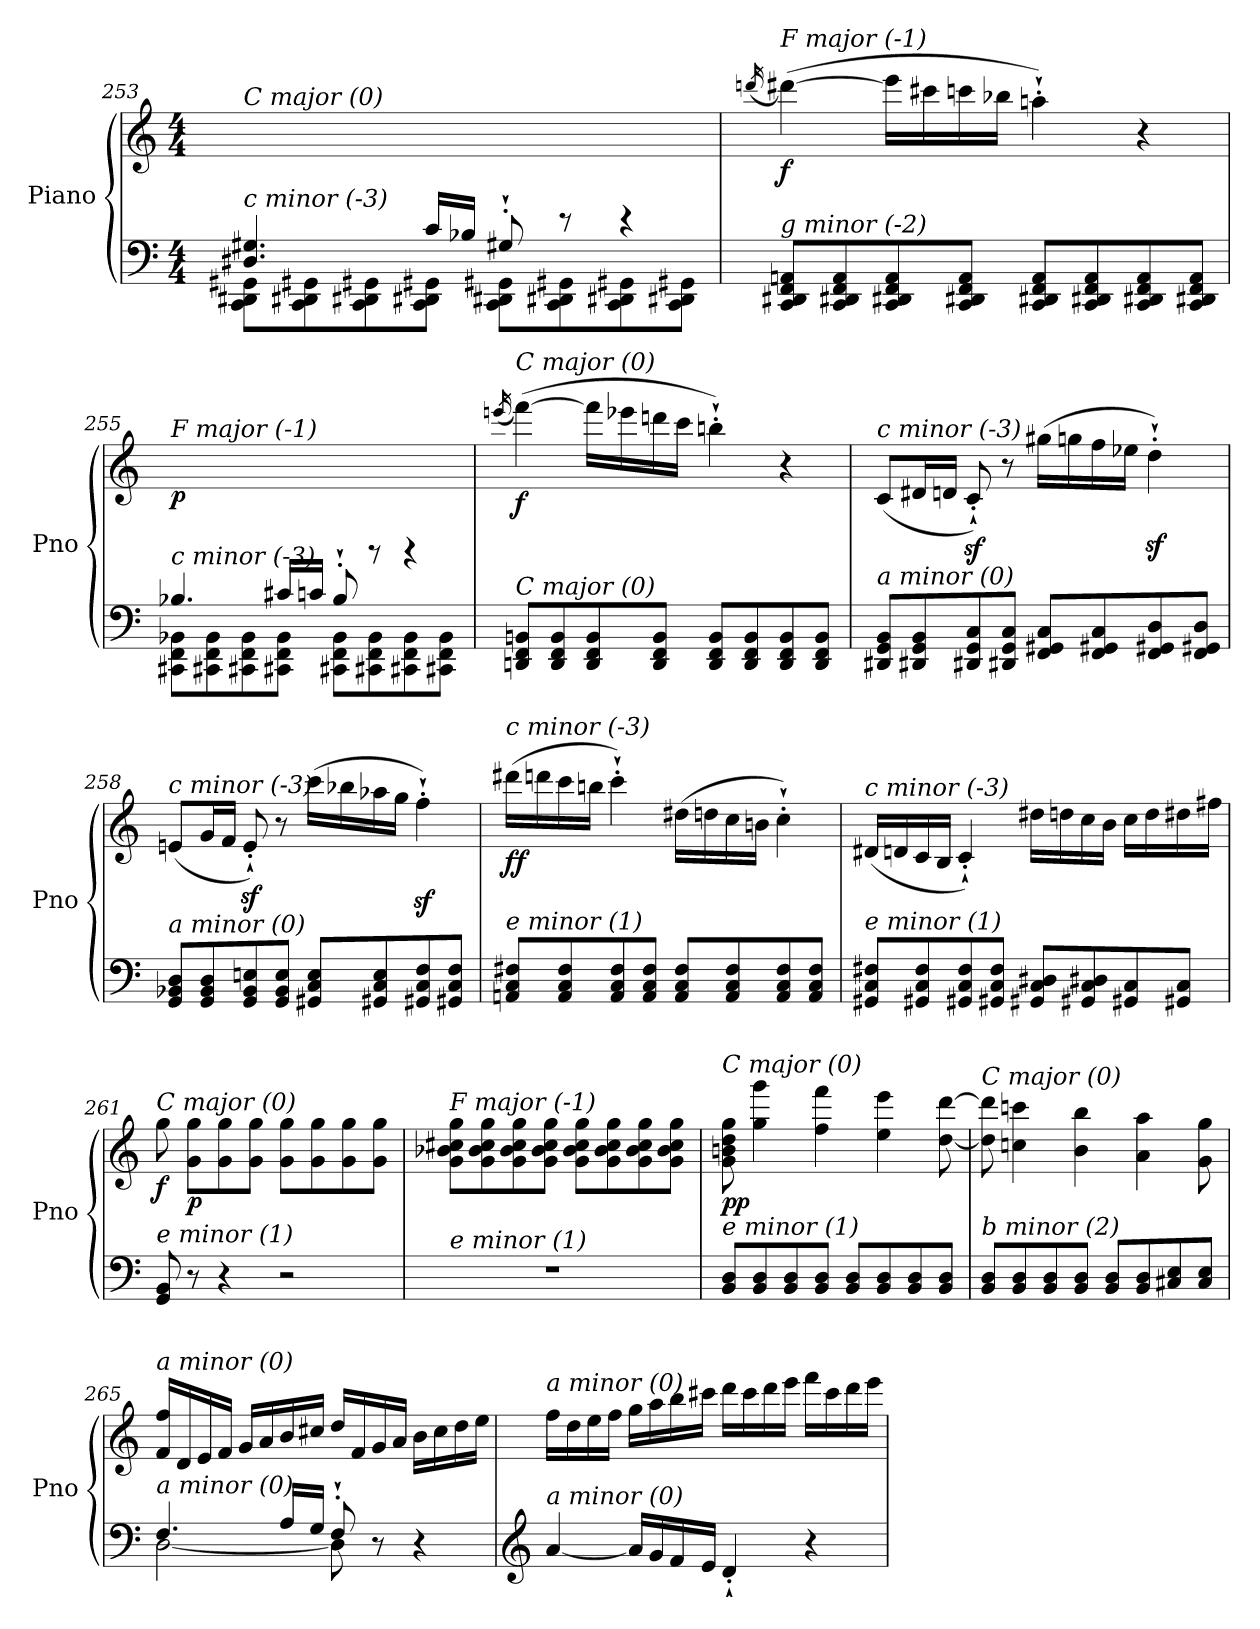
**kern	**kern	**dynam
*part1	*part1	*part1
*staff2	*staff1	*staff1/2
*I"Piano	*	*
*I'Pno	*	*
!!LO:PB:g=z
*clefF4	*clefG2	*
*k[]	*k[]	*
*M4/4	*M4/4	*
=253	=253	=253
*^	*	*
!	!	!LO:TX:i:t=C major (0)	!
!LO:TX:i:t=c minor (-3)	!	!	!
4.D#Xi/ 4.G#Xi/	8CC\ 8DD#Xi\ 8GG#Xi\L	2ryy	.
.	8CC\ 8DD#Xi\ 8GG#Xi\	.	.
.	8CC\ 8DD#Xi\ 8GG#Xi\	.	.
16c/LL	8CC\ 8DD#Xi\ 8GG#Xi\J	.	.
16B-X/JJ	.	.	.
8G#X`'i/	8CC\ 8DD#Xi\ 8GG#Xi\L	8ryy	.
4.ryy	8CC\ 8DD#Xi\ 8GG#Xi\	8rGG	.
.	8CC\ 8DD#Xi\ 8GG#Xi\	4rGG	.
.	8CC\ 8DD#Xi\ 8GG#Xi\J	.	.
*v	*v	*	*
=254	=254	=254
.	(16qdddn/	.
!	!LO:TX:i:t=F major (-1)	!
!LO:TX:i:t=g minor (-2)	!	!
!	!	!LO:DY:b
8CC/ 8DD#Xi/ 8FF/ 8AAn/L	([4ddd#Xi\)	f
8CC/ 8DD#Xi/ 8FF/ 8AA/	.	.
8CC/ 8DD#Xi/ 8FF/ 8AA/	16eee-\LL]	.
.	16ccc#Xi\	.
8CC/ 8DD#Xi/ 8FF/ 8AA/J	16ccc\	.
.	16bb-X\JJ	.
8CC/ 8DD#Xi/ 8FF/ 8AA/L	4aan`'\)	.
8CC/ 8DD#Xi/ 8FF/ 8AA/	.	.
8CC/ 8DD#Xi/ 8FF/ 8AA/	4r	.
8CC/ 8DD#Xi/ 8FF/ 8AA/J	.	.
=255	=255	=255
*^	*	*
!	!	!LO:TX:i:t=F major (-1)	!
!LO:TX:i:t=c minor (-3)	!	!	!
!	!	!	!LO:DY:b
4.B-X/	8CC#Xi\ 8FF\ 8BB-X\L	2ryy	p
.	8CC#Xi\ 8FF\ 8BB-\	.	.
.	8CC#Xi\ 8FF\ 8BB-\	.	.
16c#Xi/LL	8CC#Xi\ 8FF\ 8BB-\J	.	.
16c/JJ	.	.	.
8B-`'/	8CC#Xi\ 8FF\ 8BB-\L	8ryy	.
4.ryy	8CC#Xi\ 8FF\ 8BB-\	8rGG	.
.	8CC#Xi\ 8FF\ 8BB-\	4rGG	.
.	8CC#Xi\ 8FF\ 8BB-\J	.	.
*v	*v	*	*
!!LO:LB:g=z
=256	=256	=256
.	(16qeeen/	.
!	!LO:TX:i:t=C major (0)	!
!LO:TX:i:t=C major (0)	!	!
!	!	!LO:DY:b
8DDn/ 8FF/ 8BBn/L	([4fff\)	f
8DD/ 8FF/ 8BB/	.	.
8DD/ 8FF/ 8BB/	16fff\LL]	.
.	16eee-Xj\	.
8DD/ 8FF/ 8BB/J	16dddn\	.
.	16ccc\JJ	.
8DD/ 8FF/ 8BB/L	4bbn`'\)	.
8DD/ 8FF/ 8BB/	.	.
8DD/ 8FF/ 8BB/	4r	.
8DD/ 8FF/ 8BB/J	.	.
=257	=257	=257
!	!LO:TX:i:t=c minor (-3)	!
!LO:TX:i:t=a minor (0)	!	!
8DD#Xi/ 8GG/ 8BB/L	(8c/L	.
8DD#Xi/ 8GG/ 8BB/	16d#Xi/L	.
.	16d/JJ	.
8DD#Xi/ 8GG/ 8C/	8cz<`'/)	.
8DD#Xi/ 8GG/ 8C/J	8r	.
8FF/ 8GG#Xi/ 8C/L	(16gg#Xi\LL	.
.	16gg\	.
8FF/ 8GG#Xi/ 8C/	16ff\	.
.	16ee-Xj\JJ	.
8FF/ 8GG#Xi/ 8D/	4ddz<`'\)	.
8FF/ 8GG#Xi/ 8D/J	.	.
=258	=258	=258
!	!LO:TX:i:t=c minor (-3)	!
!LO:TX:i:t=a minor (0)	!	!
8GG/ 8BB-X/ 8D/L	(8en/L	.
8GG/ 8BB-/ 8D/	16g/L	.
.	16f/JJ	.
8GG/ 8BB-/ 8En/	8ez<`'/)	.
8GG/ 8BB-/ 8E/J	8r	.
8GG#Xi/ 8C/ 8E/L	(16ccc\LL	.
.	16bb-X\	.
8GG#Xi/ 8C/ 8E/	16aa-Xj\	.
.	16gg\JJ	.
8GG#Xi/ 8C/ 8F/	4ffz<`'\)	.
8GG#Xi/ 8C/ 8F/J	.	.
!!LO:LB:g=z
=259	=259	=259
!	!LO:TX:i:t=c minor (-3)	!
!LO:TX:i:t=e minor (1)	!	!
!	!	!LO:DY:b
8AAn/ 8C/ 8F#X/L	(16ddd#Xi\LL	ff
.	16ddd\	.
8AA/ 8C/ 8F#/	16ccc\	.
.	16bbn\JJ	.
8AA/ 8C/ 8F#/	4ccc`'\)	.
8AA/ 8C/ 8F#/J	.	.
8AA/ 8C/ 8F#/L	(16dd#Xi\LL	.
.	16dd\	.
8AA/ 8C/ 8F#/	16cc\	.
.	16bn\JJ	.
8AA/ 8C/ 8F#/	4cc`'\)	.
8AA/ 8C/ 8F#/J	.	.
=260	=260	=260
!	!LO:TX:i:t=c minor (-3)	!
!LO:TX:i:t=e minor (1)	!	!
8GG#Xi/ 8C/ 8F#X/L	(16d#Xi/LL	.
.	16d/	.
8GG#Xi/ 8C/ 8F#/	16c/	.
.	16B/JJ	.
8GG#Xi/ 8C/ 8F#/	4c`'/)	.
8GG#Xi/ 8C/ 8F#/J	.	.
8GG#Xi/ 8C/ 8D#Xi/L	16dd#Xi\LL	.
.	16dd\	.
8GG#Xi/ 8C/ 8D#Xi/	16cc\	.
.	16b\JJ	.
8GG#Xi/ 8C/	16cc\LL	.
.	16dd\	.
8GG#Xi/ 8C/J	16dd#Xi\	.
.	16ff#X\JJ	.
=261	=261	=261
!	!LO:TX:i:t=C major (0)	!
!LO:TX:i:t=e minor (1)	!	!
!	!	!LO:DY:b
8GG/ 8BB/	8gg\	f
!	!	!LO:DY:b
8r	8g\ 8gg\L	p
4r	8g\ 8gg\	.
.	8g\ 8gg\J	.
2r	8g\ 8gg\L	.
.	8g\ 8gg\	.
.	8g\ 8gg\	.
.	8g\ 8gg\J	.
!!LO:LB:g=z
=262	=262	=262
!	!LO:TX:i:t=F major (-1)	!
!LO:TX:i:t=e minor (1)	!	!
!	!	!LO:DY:b
1r	8g\ 8b-X\ 8cc#X\ 8gg\L	other-dynamics
.	8g\ 8b-\ 8cc#\ 8gg\	.
.	8g\ 8b-\ 8cc#\ 8gg\	.
.	8g\ 8b-\ 8cc#\ 8gg\J	.
.	8g\ 8b-\ 8cc#\ 8gg\L	.
.	8g\ 8b-\ 8cc#\ 8gg\	.
.	8g\ 8b-\ 8cc#\ 8gg\	.
.	8g\ 8b-\ 8cc#\ 8gg\J	.
=263	=263	=263
!	!LO:TX:i:t=C major (0)	!
!LO:TX:i:t=e minor (1)	!	!
!	!	!LO:DY:b
8BB/ 8D/L	8g\ 8bn\ 8dd\ 8gg\	pp
8BB/ 8D/	4gg\ 4ggg\	.
8BB/ 8D/	.	.
8BB/ 8D/J	4ff\ 4fff\	.
8BB/ 8D/L	.	.
8BB/ 8D/	4ee\ 4eee\	.
8BB/ 8D/	.	.
8BB/ 8D/J	[8dd\ [8ddd\	.
=264	=264	=264
!	!LO:TX:i:t=C major (0)	!
!LO:TX:i:t=b minor (2)	!	!
8BB/ 8D/L	8dd\] 8ddd\]	.
8BB/ 8D/	4ccn\ 4cccn\	.
8BB/ 8D/	.	.
8BB/ 8D/J	4b\ 4bb\	.
8BB/ 8D/L	.	.
8BB/ 8D/	4a\ 4aa\	.
8C#X/ 8E/	.	.
8C#/ 8E/J	8g\ 8gg\	.
=265	=265	=265
*^	*^	*
!	!	!LO:TX:i:t=a minor (0)	!	!
!LO:TX:i:t=a minor (0)	!	!	!	!
4.F/	[2D\	16f/ 16ff/LL	2ryy	.
.	.	16d/	.	.
.	.	16e/	.	.
.	.	16f/JJ	.	.
.	.	16g/LL	.	.
.	.	16a/	.	.
16A/LL	.	16b/	.	.
16G/JJ	.	16cc#X/JJ	.	.
8F`'/	8D\]	16dd/LL	8ryy	.
.	.	16f/	.	.
8r	4.ryy	16g/	4.ryy	.
.	.	16a/JJ	.	.
4r	.	16b\LL	.	.
.	.	16cc#\	.	.
.	.	16dd\	.	.
.	.	16ee\JJ	.	.
*v	*v	*	*	*
*	*v	*v	*
!!LO:LB:g=z
=266	=266	=266
*clefG2	*	*
!	!LO:TX:i:t=a minor (0)	!
!LO:TX:i:t=a minor (0)	!	!
[4a/	16ff\LL	.
.	16dd\	.
.	16ee\	.
.	16ff\JJ	.
16a/LL]	16gg\LL	.
16g/	16aa\	.
16f/	16bb\	.
16e/JJ	16ccc#X\JJ	.
4d`'/	16ddd\LL	.
.	16ccc#\	.
.	16ddd\	.
.	16eee\JJ	.
4r	16fff\LL	.
.	16ccc#\	.
.	16ddd\	.
.	16eee\JJ	.
=	=	=
*-	*-	*-
